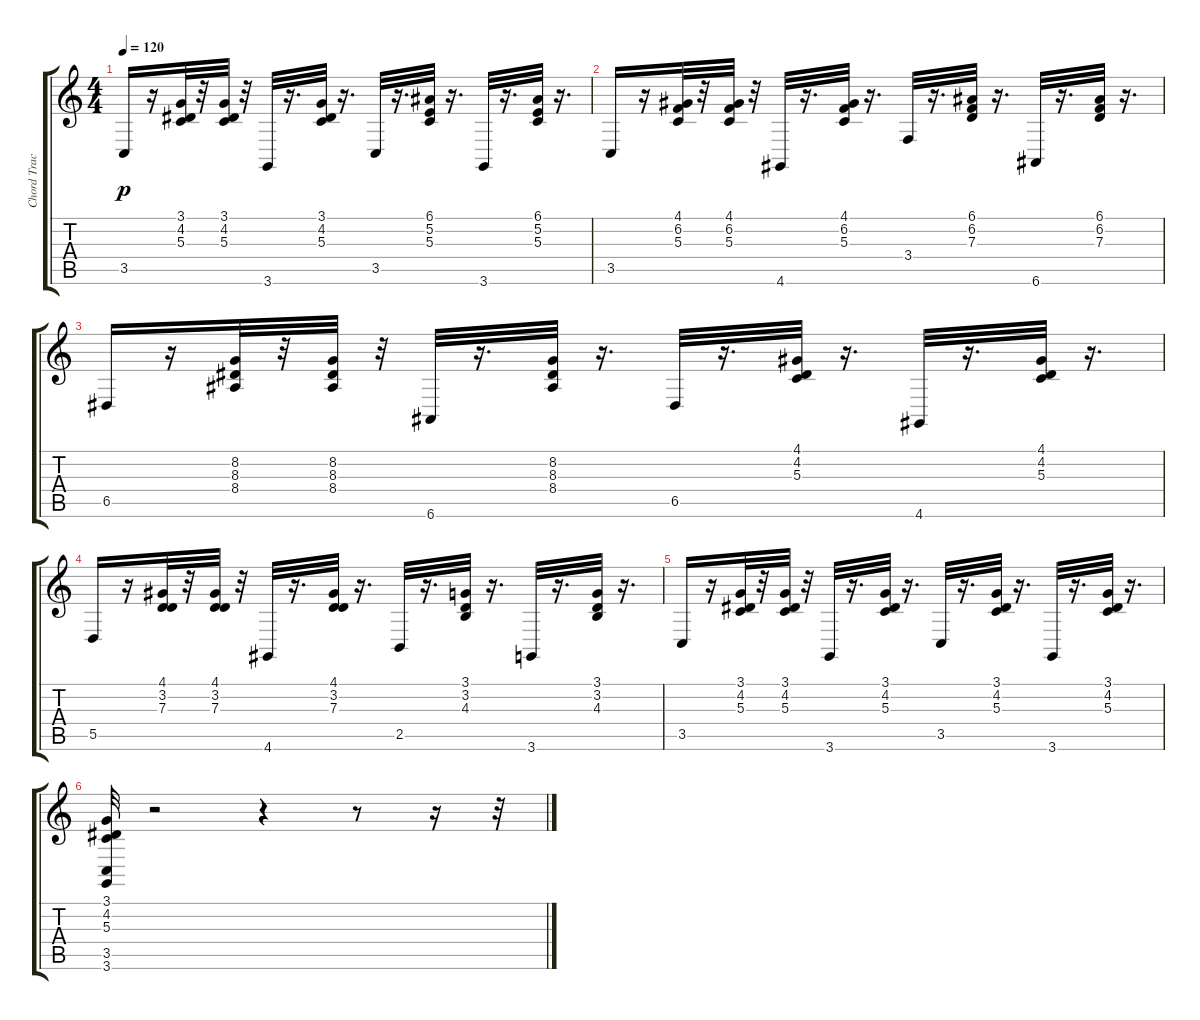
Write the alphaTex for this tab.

\track ("Chord Track" "Chord Trac") {instrument acousticgrandpiano}
\staff {score tabs}
\tuning (E4 B3 G3 D3 A2 E2) {hide}
\ts (4 4)
\tempo 120
\clef g2
\ks c
3.5.16{dy p} r.16 (3.1 4.2 5.3).32 r.32 (3.1 4.2 5.3).32 r.32 3.6.32 r.16{d} (3.1 4.2 5.3).32 r.16{d} 3.5.32 r.16{d} (6.1 5.2 5.3).32 r.16{d} 3.6.32 r.16{d} (6.1 5.2 5.3).32 r.16{d} |
3.5.16 r.16 (4.1 6.2 5.3).32 r.32 (4.1 6.2 5.3).32 r.32 4.6.32 r.16{d} (4.1 6.2 5.3).32 r.16{d} 3.4.32 r.16{d} (6.1 6.2 7.3).32 r.16{d} 6.6.32 r.16{d} (6.1 6.2 7.3).32 r.16{d} |
6.5.16 r.16 (8.2 8.3 8.4).32 r.32 (8.2 8.3 8.4).32 r.32 6.6.32 r.16{d} (8.2 8.3 8.4).32 r.16{d} 6.5.32 r.16{d} (4.1 4.2 5.3).32 r.16{d} 4.6.32 r.16{d} (4.1 4.2 5.3).32 r.16{d} |
5.5.16 r.16 (4.1 3.2 7.3).32 r.32 (4.1 3.2 7.3).32 r.32 4.6.32 r.16{d} (4.1 3.2 7.3).32 r.16{d} 2.5.32 r.16{d} (3.1 3.2 4.3).32 r.16{d} 3.6.32 r.16{d} (3.1 3.2 4.3).32 r.16{d} |
3.5.16 r.16 (3.1 4.2 5.3).32 r.32 (3.1 4.2 5.3).32 r.32 3.6.32 r.16{d} (3.1 4.2 5.3).32 r.16{d} 3.5.32 r.16{d} (3.1 4.2 5.3).32 r.16{d} 3.6.32 r.16{d} (3.1 4.2 5.3).32 r.16{d} |
(3.1 4.2 5.3 3.5 3.6).32 r.2 r.4 r.8 r.16 r.32
